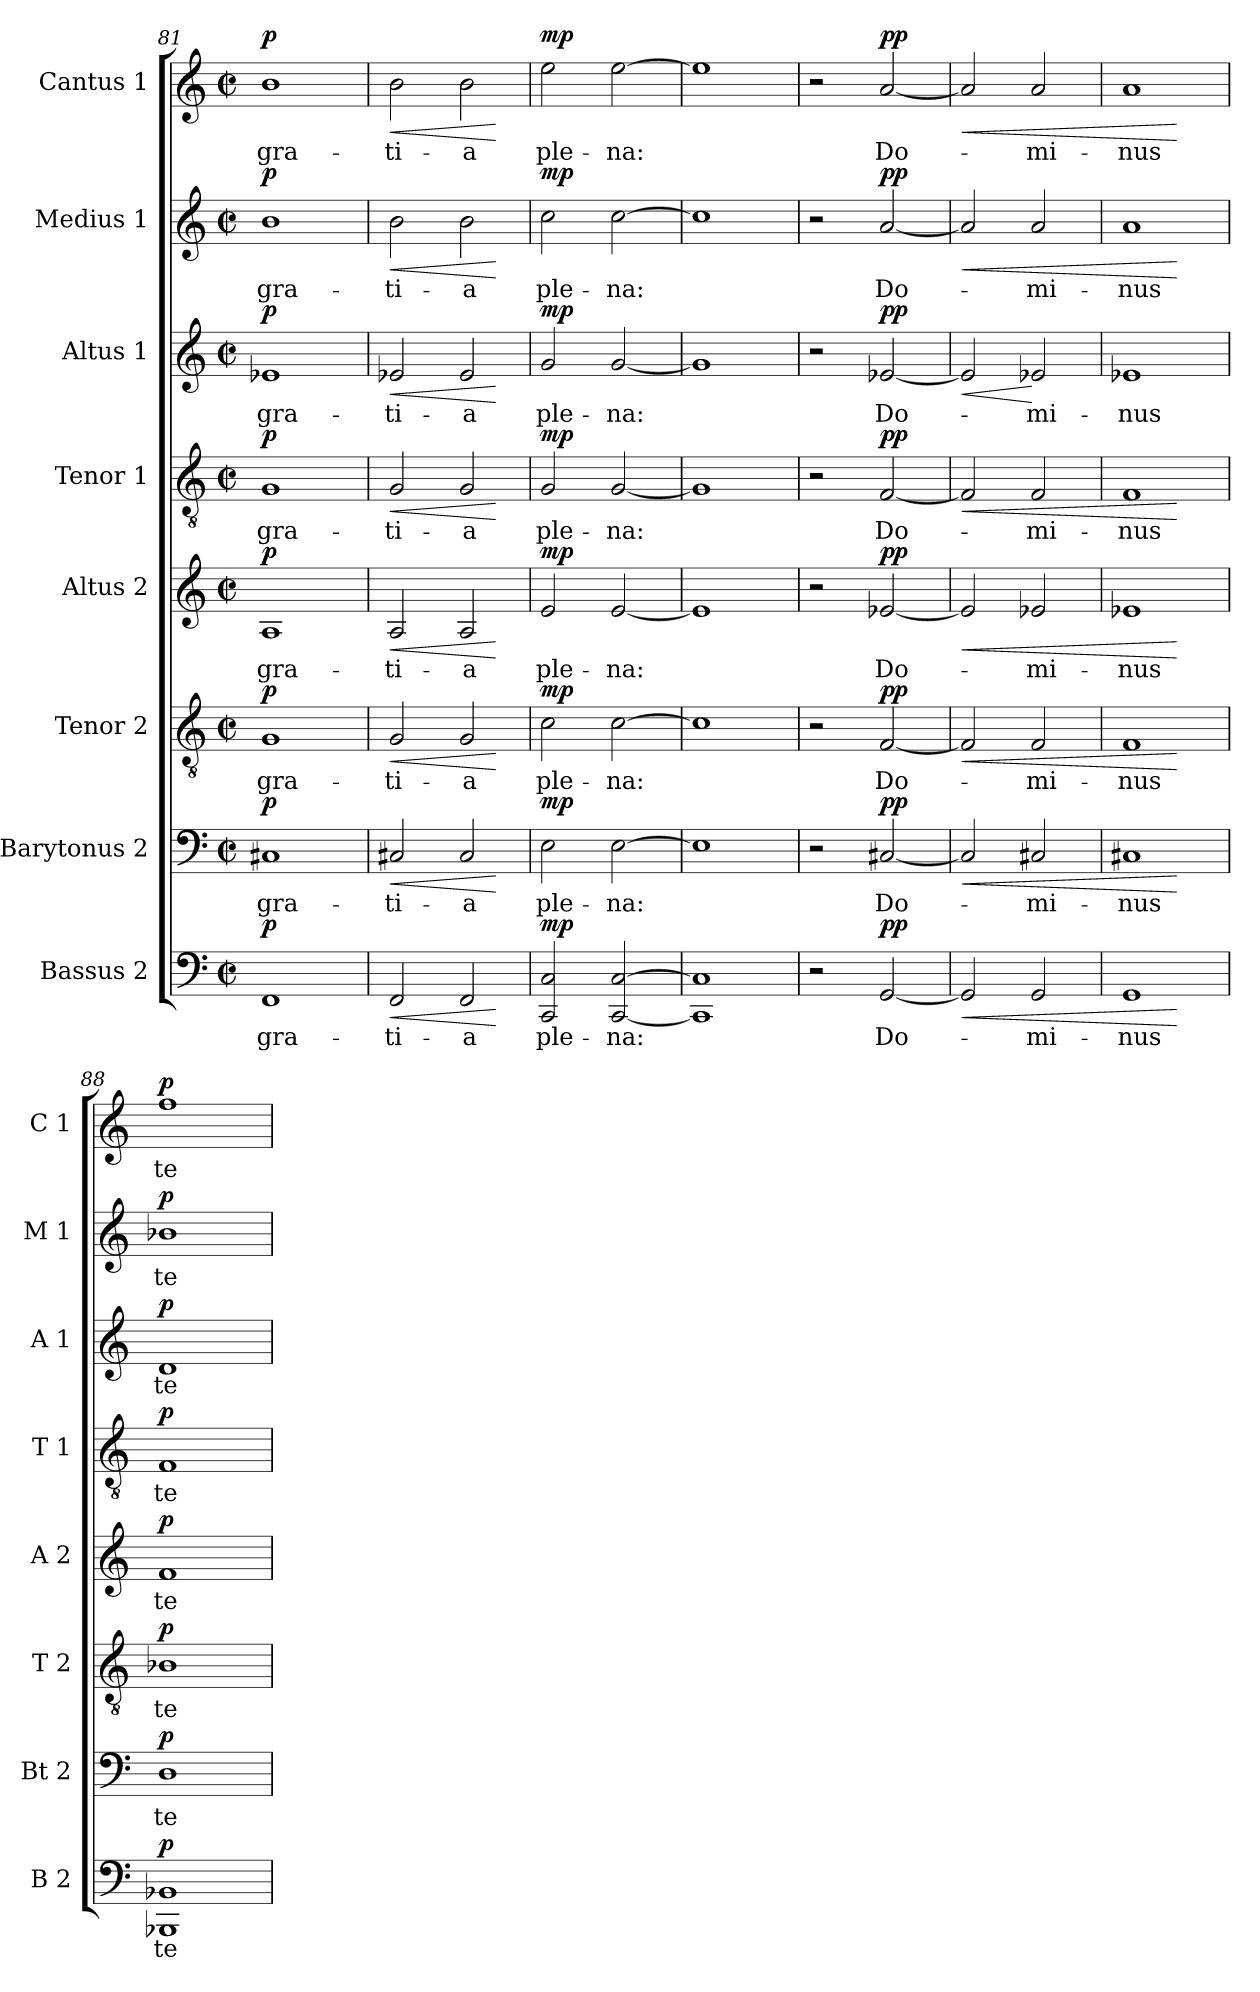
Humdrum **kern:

**kern	**text	**dynam	**kern	**text	**dynam	**kern	**text	**dynam	**kern	**text	**dynam	**kern	**text	**dynam	**kern	**text	**dynam	**kern	**text	**dynam	**kern	**text	**dynam
*part8	*part8	*part8	*part7	*part7	*part7	*part6	*part6	*part6	*part5	*part5	*part5	*part4	*part4	*part4	*part3	*part3	*part3	*part2	*part2	*part2	*part1	*part1	*part1
*staff8	*staff8	*staff8	*staff7	*staff7	*staff7	*staff6	*staff6	*staff6	*staff5	*staff5	*staff5	*staff4	*staff4	*staff4	*staff3	*staff3	*staff3	*staff2	*staff2	*staff2	*staff1	*staff1	*staff1
*I"Bassus 2	*	*	*I"Barytonus 2	*	*	*I"Tenor 2	*	*	*I"Altus 2	*	*	*I"Tenor 1	*	*	*I"Altus 1	*	*	*I"Medius 1	*	*	*I"Cantus 1	*	*
*I'B 2	*	*	*I'Bt 2	*	*	*I'T 2	*	*	*I'A 2	*	*	*I'T 1	*	*	*I'A 1	*	*	*I'M 1	*	*	*I'C 1	*	*
*clefF4	*	*	*clefF4	*	*	*clefGv2	*	*	*clefG2	*	*	*clefGv2	*	*	*clefG2	*	*	*clefG2	*	*	*clefG2	*	*
*k[]	*	*	*k[]	*	*	*k[]	*	*	*k[]	*	*	*k[]	*	*	*k[]	*	*	*k[]	*	*	*k[]	*	*
*C:	*	*	*C:	*	*	*C:	*	*	*C:	*	*	*C:	*	*	*C:	*	*	*C:	*	*	*C:	*	*
*M2/2	*	*	*M2/2	*	*	*M2/2	*	*	*M2/2	*	*	*M2/2	*	*	*M2/2	*	*	*M2/2	*	*	*M2/2	*	*
*met(c|)	*	*	*met(c|)	*	*	*met(c|)	*	*	*met(c|)	*	*	*met(c|)	*	*	*met(c|)	*	*	*met(c|)	*	*	*met(c|)	*	*
=81	=81	=81	=81	=81	=81	=81	=81	=81	=81	=81	=81	=81	=81	=81	=81	=81	=81	=81	=81	=81	=81	=81	=81
!	!LO:LY:b	!LO:DY:a	!	!LO:LY:b	!LO:DY:a	!	!LO:LY:b	!LO:DY:a	!	!LO:LY:b	!LO:DY:a	!	!LO:LY:b	!LO:DY:a	!	!LO:LY:b	!LO:DY:a	!	!LO:LY:b	!LO:DY:a	!	!LO:LY:b	!LO:DY:a
1FF	gra-	p	1C#X	gra-	p	1G	gra-	p	1A	gra-	p	1G	gra-	p	1e-X	gra-	p	1b	gra-	p	1b	gra-	p
=82	=82	=82	=82	=82	=82	=82	=82	=82	=82	=82	=82	=82	=82	=82	=82	=82	=82	=82	=82	=82	=82	=82	=82
!	!LO:LY:b	!LO:HP:b	!	!LO:LY:b	!LO:HP:b	!	!LO:LY:b	!LO:HP:b	!	!LO:LY:b	!LO:HP:b	!	!LO:LY:b	!LO:HP:b	!	!LO:LY:b	!LO:HP:b	!	!LO:LY:b	!LO:HP:b	!	!LO:LY:b	!LO:HP:b
2FF/	-ti-	<	2C#X/	-ti-	<	2G/	-ti-	<	2A/	-ti-	<	2G/	-ti-	<	2e-X/	-ti-	<	2b\	-ti-	<	2b\	-ti-	<
!	!LO:LY:b	!	!	!LO:LY:b	!	!	!LO:LY:b	!	!	!LO:LY:b	!	!	!LO:LY:b	!	!	!LO:LY:b	!	!	!LO:LY:b	!	!	!LO:LY:b	!
2FF/	-a	.	2C#/	-a	.	2G/	-a	.	2A/	-a	.	2G/	-a	.	2e-/	-a	.	2b\	-a	.	2b\	-a	.
.	.	[	.	.	[	.	.	[	.	.	[	.	.	[	.	.	[	.	.	[	.	.	[
=83	=83	=83	=83	=83	=83	=83	=83	=83	=83	=83	=83	=83	=83	=83	=83	=83	=83	=83	=83	=83	=83	=83	=83
!	!LO:LY:b	!LO:DY:a	!	!LO:LY:b	!LO:DY:a	!	!LO:LY:b	!LO:DY:a	!	!LO:LY:b	!LO:DY:a	!	!LO:LY:b	!LO:DY:a	!	!LO:LY:b	!LO:DY:a	!	!LO:LY:b	!LO:DY:a	!	!LO:LY:b	!LO:DY:a
2CC/ 2C/	ple-	mp	2E\	ple-	mp	2c\	ple-	mp	2e/	ple-	mp	2G/	ple-	mp	2g/	ple-	mp	2cc\	ple-	mp	2ee\	ple-	mp
!	!LO:LY:b	!	!	!LO:LY:b	!	!	!LO:LY:b	!	!	!LO:LY:b	!	!	!LO:LY:b	!	!	!LO:LY:b	!	!	!LO:LY:b	!	!	!LO:LY:b	!
[2CC/ [2C/	-na:	.	[2E\	-na:	.	[2c\	-na:	.	[2e/	-na:	.	[2G/	-na:	.	[2g/	-na:	.	[2cc\	-na:	.	[2ee\	-na:	.
=84	=84	=84	=84	=84	=84	=84	=84	=84	=84	=84	=84	=84	=84	=84	=84	=84	=84	=84	=84	=84	=84	=84	=84
1CC] 1C]	.	.	1E]	.	.	1c]	.	.	1e]	.	.	1G]	.	.	1g]	.	.	1cc]	.	.	1ee]	.	.
=85	=85	=85	=85	=85	=85	=85	=85	=85	=85	=85	=85	=85	=85	=85	=85	=85	=85	=85	=85	=85	=85	=85	=85
2r	.	.	2r	.	.	2r	.	.	2r	.	.	2r	.	.	2r	.	.	2r	.	.	2r	.	.
!	!LO:LY:b	!LO:DY:a	!	!LO:LY:b	!LO:DY:a	!	!LO:LY:b	!LO:DY:a	!	!LO:LY:b	!LO:DY:a	!	!LO:LY:b	!LO:DY:a	!	!LO:LY:b	!LO:DY:a	!	!LO:LY:b	!LO:DY:a	!	!LO:LY:b	!LO:DY:a
[2GG/	Do-	pp	[2C#X/	Do-	pp	[2F/	Do-	pp	[2e-X/	Do-	pp	[2F/	Do-	pp	[2e-X/	Do-	pp	[2a/	Do-	pp	[2a/	Do-	pp
!!LO:PB:g=z
=86	=86	=86	=86	=86	=86	=86	=86	=86	=86	=86	=86	=86	=86	=86	=86	=86	=86	=86	=86	=86	=86	=86	=86
!	!	!LO:HP:b	!	!	!LO:HP:b	!	!	!LO:HP:b	!	!	!LO:HP:b	!	!	!LO:HP:b	!	!	!LO:HP:b	!	!	!LO:HP:b	!	!	!LO:HP:b
2GG/]	.	<	2C#/]	.	<	2F/]	.	<	2e-/]	.	<	2F/]	.	<	2e-/]	.	<	2a/]	.	<	2a/]	.	<
!	!LO:LY:b	!	!	!LO:LY:b	!	!	!LO:LY:b	!	!	!LO:LY:b	!	!	!LO:LY:b	!	!	!LO:LY:b	!	!	!LO:LY:b	!	!	!LO:LY:b	!
2GG/	-mi-	.	2C#X/	-mi-	.	2F/	-mi-	.	2e-X/	-mi-	.	2F/	-mi-	.	2e-X/	-mi-	[	2a/	-mi-	.	2a/	-mi-	.
=87	=87	=87	=87	=87	=87	=87	=87	=87	=87	=87	=87	=87	=87	=87	=87	=87	=87	=87	=87	=87	=87	=87	=87
!	!LO:LY:b	!	!	!LO:LY:b	!	!	!LO:LY:b	!	!	!LO:LY:b	!	!	!LO:LY:b	!	!	!LO:LY:b	!	!	!LO:LY:b	!	!	!LO:LY:b	!
1GG	-nus	.	1C#X	-nus	.	1F	-nus	.	1e-X	-nus	.	1F	-nus	.	1e-X	-nus	.	1a	-nus	.	1a	-nus	.
.	.	[	.	.	[	.	.	[	.	.	[	.	.	[	.	.	.	.	.	[	.	.	[
=88	=88	=88	=88	=88	=88	=88	=88	=88	=88	=88	=88	=88	=88	=88	=88	=88	=88	=88	=88	=88	=88	=88	=88
!	!LO:LY:b	!LO:DY:a	!	!LO:LY:b	!LO:DY:a	!	!LO:LY:b	!LO:DY:a	!	!LO:LY:b	!LO:DY:a	!	!LO:LY:b	!LO:DY:a	!	!LO:LY:b	!LO:DY:a	!	!LO:LY:b	!LO:DY:a	!	!LO:LY:b	!LO:DY:a
1BBB-X 1BB-X	te-	p	1D	te-	p	1B-X	te-	p	1f	te-	p	1F	te-	p	1d	te-	p	1b-X	te-	p	1ff	te-	p
=	=	=	=	=	=	=	=	=	=	=	=	=	=	=	=	=	=	=	=	=	=	=	=
*-	*-	*-	*-	*-	*-	*-	*-	*-	*-	*-	*-	*-	*-	*-	*-	*-	*-	*-	*-	*-	*-	*-	*-
